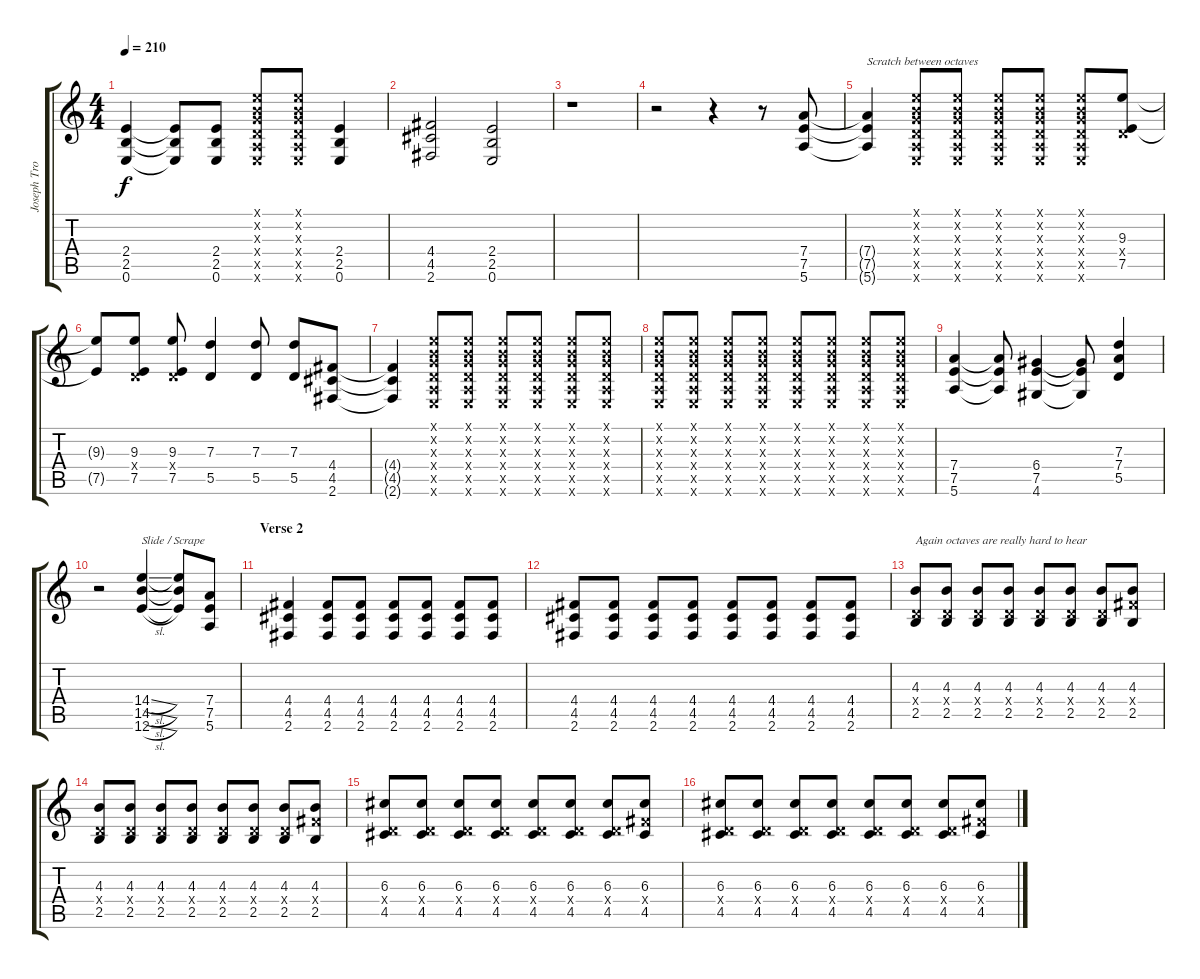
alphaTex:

\track ("Joseph Trohman (Lead Guitar)" "Joseph Tro") {instrument distortionguitar}
\staff {score tabs}
\tuning (E4 B3 G3 D3 A2 E2) {hide}
\ts (4 4)
\tempo 210
\clef g2
\ks c
(2.4 2.5 0.6).4{dy f} (2.4{t} 2.5{t} 0.6{t}).8 (2.4 2.5 0.6).8 (0.1{x} 0.2{x} 0.3{x} 0.4{x} 0.5{x} 0.6{x}).8 (0.1{x} 0.2{x} 0.3{x} 0.4{x} 0.5{x} 0.6{x}).8 (2.4 2.5 0.6).4 |
(4.4 4.5 2.6).2 (2.4 2.5 0.6).2 |
r.1 |
r.2 r.4 r.8 (7.4 7.5 5.6).8 |
(7.4{t} 7.5{t} 5.6{t}).4{txt "Scratch between octaves"} (0.1{x} 0.2{x} 0.3{x} 0.4{x} 0.5{x} 0.6{x}).8 (0.1{x} 0.2{x} 0.3{x} 0.4{x} 0.5{x} 0.6{x}).8 (0.1{x} 0.2{x} 0.3{x} 0.4{x} 0.5{x} 0.6{x}).8 (0.1{x} 0.2{x} 0.3{x} 0.4{x} 0.5{x} 0.6{x}).8 (0.1{x} 0.2{x} 0.3{x} 0.4{x} 0.5{x} 0.6{x}).8 (9.3 0.4{x} 7.5).8 |
(9.3{t} 7.5{t}).8 (9.3 0.4{x} 7.5).8 (9.3 0.4{x} 7.5).8 (7.3 5.5).4 (7.3 5.5).8 (7.3 5.5).8 (4.4 4.5 2.6).8 |
(4.4{t} 4.5{t} 2.6{t}).4 (0.1{x} 0.2{x} 0.3{x} 0.4{x} 0.5{x} 0.6{x}).8 (0.1{x} 0.2{x} 0.3{x} 0.4{x} 0.5{x} 0.6{x}).8 (0.1{x} 0.2{x} 0.3{x} 0.4{x} 0.5{x} 0.6{x}).8 (0.1{x} 0.2{x} 0.3{x} 0.4{x} 0.5{x} 0.6{x}).8 (0.1{x} 0.2{x} 0.3{x} 0.4{x} 0.5{x} 0.6{x}).8 (0.1{x} 0.2{x} 0.3{x} 0.4{x} 0.5{x} 0.6{x}).8 |
(0.1{x} 0.2{x} 0.3{x} 0.4{x} 0.5{x} 0.6{x}).8 (0.1{x} 0.2{x} 0.3{x} 0.4{x} 0.5{x} 0.6{x}).8 (0.1{x} 0.2{x} 0.3{x} 0.4{x} 0.5{x} 0.6{x}).8 (0.1{x} 0.2{x} 0.3{x} 0.4{x} 0.5{x} 0.6{x}).8 (0.1{x} 0.2{x} 0.3{x} 0.4{x} 0.5{x} 0.6{x}).8 (0.1{x} 0.2{x} 0.3{x} 0.4{x} 0.5{x} 0.6{x}).8 (0.1{x} 0.2{x} 0.3{x} 0.4{x} 0.5{x} 0.6{x}).8 (0.1{x} 0.2{x} 0.3{x} 0.4{x} 0.5{x} 0.6{x}).8 |
(7.4 7.5 5.6).4 (7.4{t} 7.5{t} 5.6{t}).8 (6.4 7.5 4.6).4 (6.4{t} 7.5{t} 4.6{t}).8 (7.3 7.4 5.5).4 |
r.2 (14.4{sl} 14.5{sl} 12.6{sl}).4{txt "Slide / Scrape"} (14.4{t} 14.5{t} 12.6{t}).8 (7.4 7.5 5.6).8 |
\section ("" "Verse 2")
(4.4 4.5 2.6).4 (4.4 4.5 2.6).8 (4.4 4.5 2.6).8 (4.4 4.5 2.6).8 (4.4 4.5 2.6).8 (4.4 4.5 2.6).8 (4.4 4.5 2.6).8 |
(4.4 4.5 2.6).8 (4.4 4.5 2.6).8 (4.4 4.5 2.6).8 (4.4 4.5 2.6).8 (4.4 4.5 2.6).8 (4.4 4.5 2.6).8 (4.4 4.5 2.6).8 (4.4 4.5 2.6).8 |
(4.3 0.4{x} 2.5).8{txt "Again octaves are really hard to hear"} (4.3 0.4{x} 2.5).8 (4.3 0.4{x} 2.5).8 (4.3 0.4{x} 2.5).8 (4.3 0.4{x} 2.5).8 (4.3 0.4{x} 2.5).8 (4.3 0.4{x} 2.5).8 (4.3 4.4{x} 2.5).8 |
(4.3 0.4{x} 2.5).8 (4.3 0.4{x} 2.5).8 (4.3 0.4{x} 2.5).8 (4.3 0.4{x} 2.5).8 (4.3 0.4{x} 2.5).8 (4.3 0.4{x} 2.5).8 (4.3 0.4{x} 2.5).8 (4.3 4.4{x} 2.5).8 |
(6.3 0.4{x} 4.5).8 (6.3 0.4{x} 4.5).8 (6.3 0.4{x} 4.5).8 (6.3 0.4{x} 4.5).8 (6.3 0.4{x} 4.5).8 (6.3 0.4{x} 4.5).8 (6.3 0.4{x} 4.5).8 (6.3 4.4{x} 4.5).8 |
(6.3 0.4{x} 4.5).8 (6.3 0.4{x} 4.5).8 (6.3 0.4{x} 4.5).8 (6.3 0.4{x} 4.5).8 (6.3 0.4{x} 4.5).8 (6.3 0.4{x} 4.5).8 (6.3 0.4{x} 4.5).8 (6.3 4.4{x} 4.5).8
